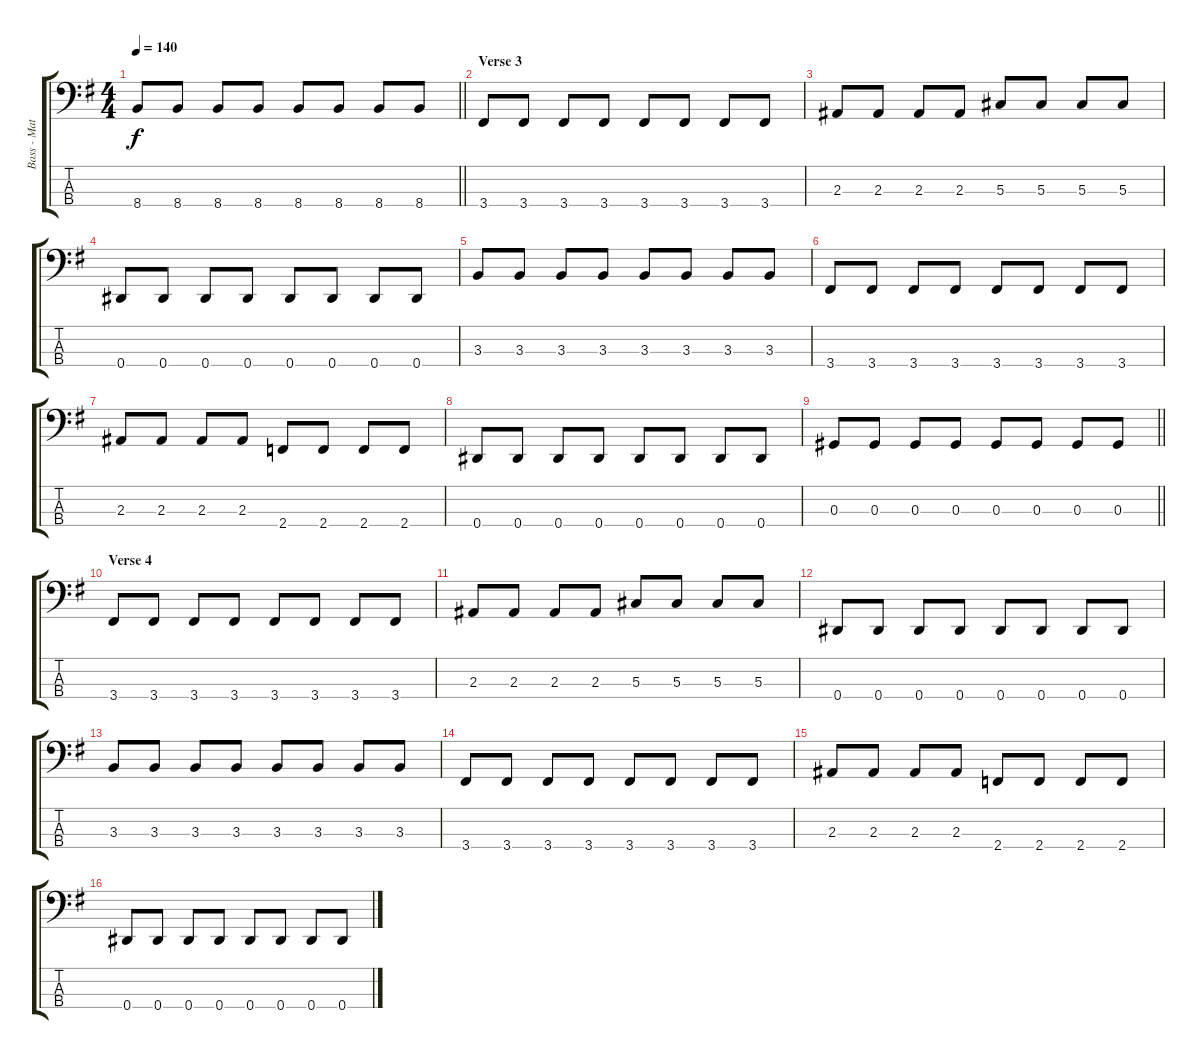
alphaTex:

\track ("Bass - Matt Rubano" "Bass - Mat") {instrument electricbassfinger}
\staff {score tabs}
\tuning (Gb2 Db2 Ab1 Eb1) {hide}
\ts (4 4)
\tempo 140
\clef f4
\barLineRight lightlight
\ks g
8.4.8{dy f} 8.4.8 8.4.8 8.4.8 8.4.8 8.4.8 8.4.8 8.4.8 |
\section ("" "Verse 3")
3.4.8 3.4.8 3.4.8 3.4.8 3.4.8 3.4.8 3.4.8 3.4.8 |
2.3.8 2.3.8 2.3.8 2.3.8 5.3.8 5.3.8 5.3.8 5.3.8 |
0.4.8 0.4.8 0.4.8 0.4.8 0.4.8 0.4.8 0.4.8 0.4.8 |
3.3.8 3.3.8 3.3.8 3.3.8 3.3.8 3.3.8 3.3.8 3.3.8 |
3.4.8 3.4.8 3.4.8 3.4.8 3.4.8 3.4.8 3.4.8 3.4.8 |
2.3.8 2.3.8 2.3.8 2.3.8 2.4.8 2.4.8 2.4.8 2.4.8 |
0.4.8 0.4.8 0.4.8 0.4.8 0.4.8 0.4.8 0.4.8 0.4.8 |
\barLineRight lightlight
0.3.8 0.3.8 0.3.8 0.3.8 0.3.8 0.3.8 0.3.8 0.3.8 |
\section ("" "Verse 4")
3.4.8 3.4.8 3.4.8 3.4.8 3.4.8 3.4.8 3.4.8 3.4.8 |
2.3.8 2.3.8 2.3.8 2.3.8 5.3.8 5.3.8 5.3.8 5.3.8 |
0.4.8 0.4.8 0.4.8 0.4.8 0.4.8 0.4.8 0.4.8 0.4.8 |
3.3.8 3.3.8 3.3.8 3.3.8 3.3.8 3.3.8 3.3.8 3.3.8 |
3.4.8 3.4.8 3.4.8 3.4.8 3.4.8 3.4.8 3.4.8 3.4.8 |
2.3.8 2.3.8 2.3.8 2.3.8 2.4.8 2.4.8 2.4.8 2.4.8 |
0.4.8 0.4.8 0.4.8 0.4.8 0.4.8 0.4.8 0.4.8 0.4.8
